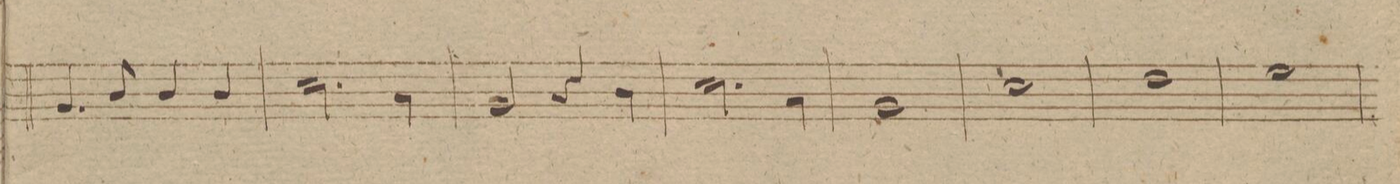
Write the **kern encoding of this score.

**kern	**dynam
*I"Clarinetto 2do in A.	*
*clefG2	*
*k[f#c#g#d#]	*
*met(c)	*
*M4/4	*
4.e/	.
8g#/	.
4g#/	.
4g#/	.
=180	=180
2.a\	.
4f#\	.
=181	=181
2e/	.
4r	.
4g#\	.
=182	=182
2.a\	.
4f#\	.
=183	=183
1e/	.
=184	=184
1a/	.
=185	=185
1b\	.
=186	=186
1cc#\	.
=187	=187
*-	*-
